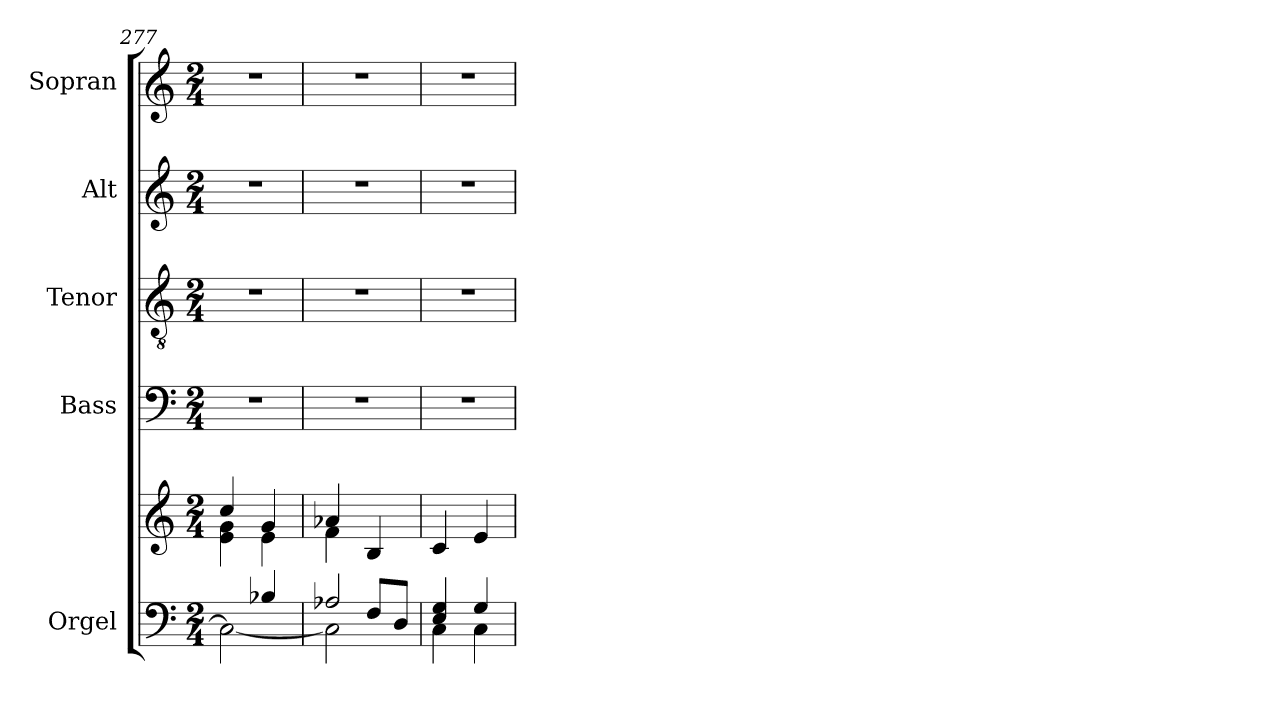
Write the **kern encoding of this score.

**kern	**kern	**kern	**kern	**kern	**kern
*part5	*part5	*part4	*part3	*part2	*part1
*staff6	*staff5	*staff4	*staff3	*staff2	*staff1
*I"Orgel	*	*I"Bass	*I"Tenor	*I"Alt	*I"Sopran
*I'Org.	*	*I'B.	*I'T.	*I'A.	*I'S.
*clefF4	*clefG2	*clefF4	*clefGv2	*clefG2	*clefG2
*k[]	*k[]	*k[]	*k[]	*k[]	*k[]
*C:	*C:	*C:	*C:	*C:	*C:
*M2/4	*M2/4	*M2/4	*M2/4	*M2/4	*M2/4
=277	=277	=277	=277	=277	=277
*^	*^	*	*	*	*
4ryy	2C\_	4cc/	4e\ 4g\	2r	2r	2r	2r
4B-X/	.	4g/	4e\	.	.	.	.
=278	=278	=278	=278	=278	=278	=278	=278
*	*^	*	*	*	*	*	*
2A-X/	2C\]	4ryy	4a-X/	4f\	2r	2r	2r	2r
.	.	8F/L	4B/	4ryy	.	.	.	.
.	.	8D/J	.	.	.	.	.	.
*	*v	*v	*	*	*	*	*	*
*	*	*v	*v	*	*	*	*
=279	=279	=279	=279	=279	=279	=279
4E/ 4G/	4C\	4c/	2r	2r	2r	2r
4G/	4C\	4e/	.	.	.	.
*v	*v	*	*	*	*	*
=	=	=	=	=	=
*-	*-	*-	*-	*-	*-
